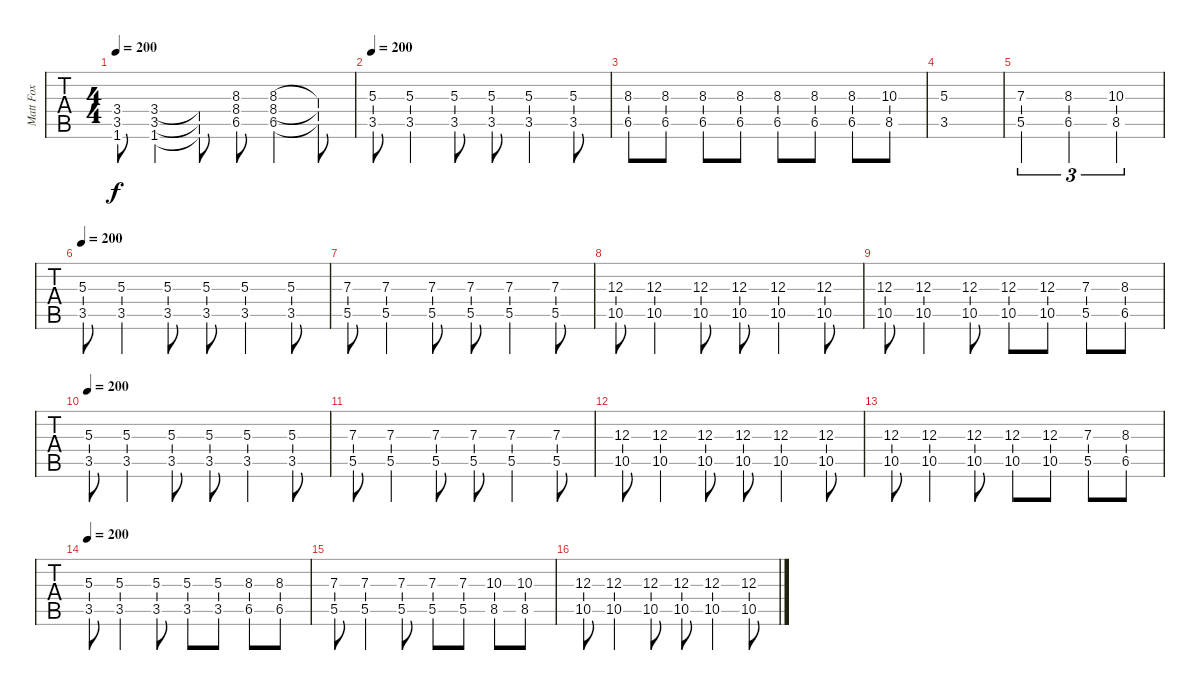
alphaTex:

\track ("Matt Fox" "Matt Fox") {instrument distortionguitar}
\staff {tabs}
\tuning (E4 B3 G3 D3 A2 E2) {hide}
\ts (4 4)
\tempo 200
\clef g2
\ks c
(3.4 3.5 1.6).8{dy f} (3.4 3.5 1.6).4 (3.4{t} 3.5{t} 1.6{t}).8 (8.3 8.4 6.5).8 (8.3 8.4 6.5).4 (8.3{t} 8.4{t} 6.5{t}).8 |
\tempo 200
(5.3 3.5).8 (5.3 3.5).4 (5.3 3.5).8 (5.3 3.5).8 (5.3 3.5).4 (5.3 3.5).8 |
(8.3 6.5).8 (8.3 6.5).8 (8.3 6.5).8 (8.3 6.5).8 (8.3 6.5).8 (8.3 6.5).8 (8.3 6.5).8 (10.3 8.5).8 |
(5.3 3.5).1 |
(7.3 5.5).2{tu (3 2)} (8.3 6.5).2{tu (3 2)} (10.3 8.5).2{tu (3 2)} |
\tempo 200
(5.3 3.5).8 (5.3 3.5).4 (5.3 3.5).8 (5.3 3.5).8 (5.3 3.5).4 (5.3 3.5).8 |
(7.3 5.5).8 (7.3 5.5).4 (7.3 5.5).8 (7.3 5.5).8 (7.3 5.5).4 (7.3 5.5).8 |
(12.3 10.5).8 (12.3 10.5).4 (12.3 10.5).8 (12.3 10.5).8 (12.3 10.5).4 (12.3 10.5).8 |
(12.3 10.5).8 (12.3 10.5).4 (12.3 10.5).8 (12.3 10.5).8 (12.3 10.5).8 (7.3 5.5).8 (8.3 6.5).8 |
\tempo 200
(5.3 3.5).8 (5.3 3.5).4 (5.3 3.5).8 (5.3 3.5).8 (5.3 3.5).4 (5.3 3.5).8 |
(7.3 5.5).8 (7.3 5.5).4 (7.3 5.5).8 (7.3 5.5).8 (7.3 5.5).4 (7.3 5.5).8 |
(12.3 10.5).8 (12.3 10.5).4 (12.3 10.5).8 (12.3 10.5).8 (12.3 10.5).4 (12.3 10.5).8 |
(12.3 10.5).8 (12.3 10.5).4 (12.3 10.5).8 (12.3 10.5).8 (12.3 10.5).8 (7.3 5.5).8 (8.3 6.5).8 |
\tempo 200
(5.3 3.5).8 (5.3 3.5).4 (5.3 3.5).8 (5.3 3.5).8 (5.3 3.5).8 (8.3 6.5).8 (8.3 6.5).8 |
(7.3 5.5).8 (7.3 5.5).4 (7.3 5.5).8 (7.3 5.5).8 (7.3 5.5).8 (10.3 8.5).8 (10.3 8.5).8 |
(12.3 10.5).8 (12.3 10.5).4 (12.3 10.5).8 (12.3 10.5).8 (12.3 10.5).4 (12.3 10.5).8
